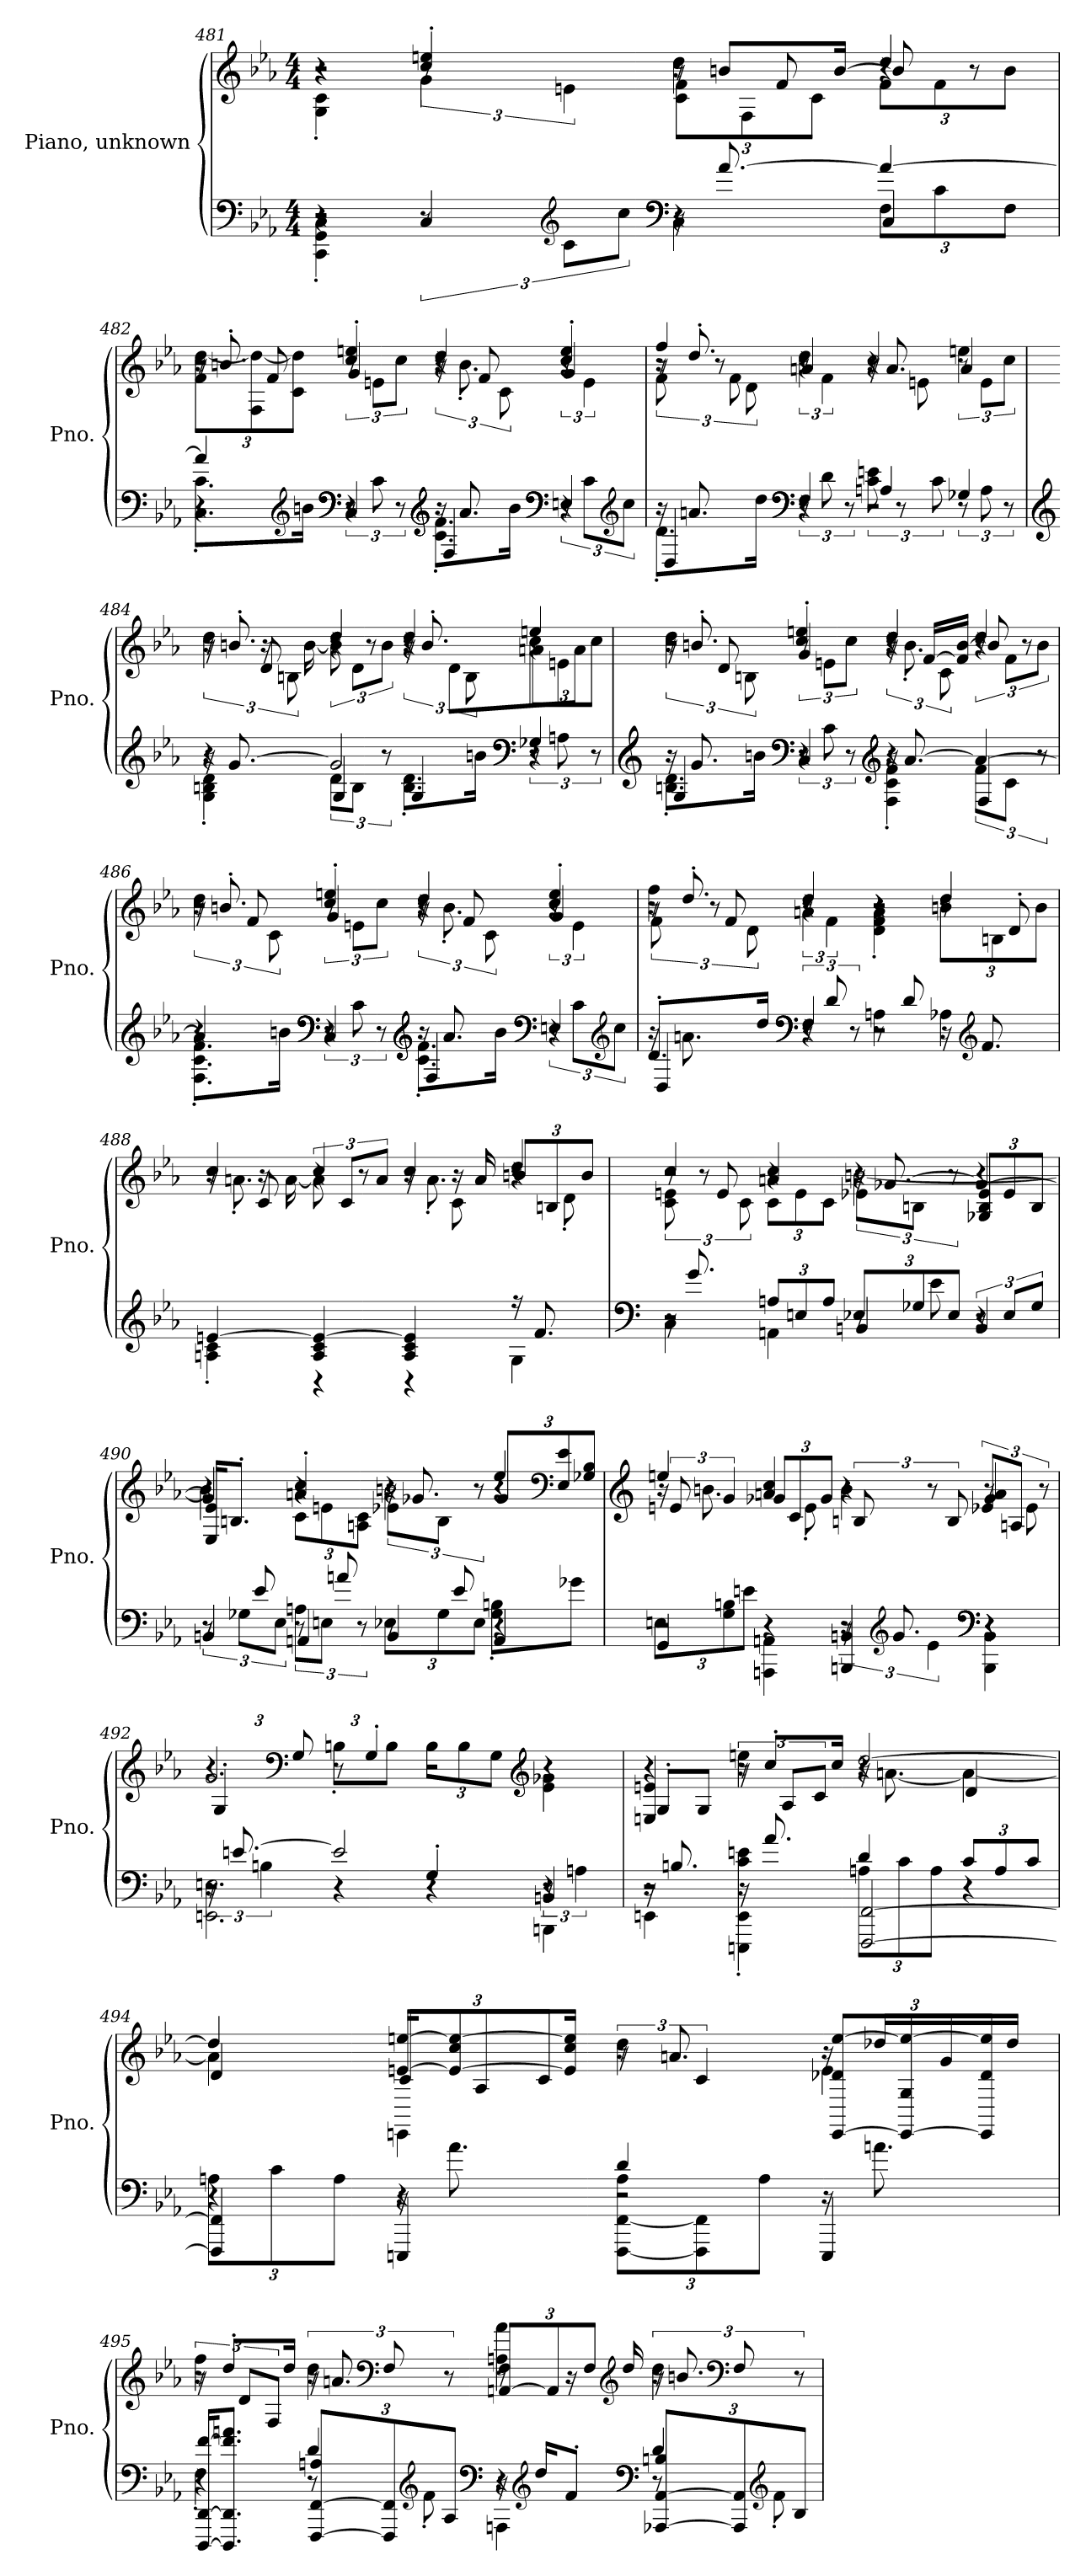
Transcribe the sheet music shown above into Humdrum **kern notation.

**kern	**kern
*part1	*part1
*staff2	*staff1
*I"Piano, unknown	*
*I'Pno.	*
*clefF4	*clefG2
*k[b-e-a-]	*k[b-e-a-]
*M4/4	*M4/4
=481	=481
*^	*^
*	*^	*	*^
*	*	*	*	*	*^
2r	4CC\' 4GG\' 4C\'	4r	4r	4r	2r	4G\' 4c\'
.	12r	4C/	4cc/' 4een/'	4g\	.	12r
*clefG2	*	*	*	*	*	*
.	12c\L	.	.	.	.	6en\
.	12cc\J	.	.	.	.	.
*clefF4	*	*	*	*	*	*
*	*	*	*	*	*	*Xbrackettup
16r	4C\	4r	8r	4dd\	16r	12c\ 12f\L
[8.a-/	.	.	.	.	8bn/L	.
.	.	.	.	.	.	12F\
.	.	.	8f/	.	.	.
.	.	.	.	.	.	12c\J
.	.	.	.	.	[16b/Jk	.
*	*Xbrackettup	*	*	*	*	*
4a-/_	12F\L	4C/	4dd/	4r	8b/]	12f\L
.	12c\	.	.	.	.	12f\
.	.	.	.	.	8r	.
.	12F\J	.	.	.	.	12b\J
!!LO:LB:g=z	!!	!!	!!
=482	=482	=482	=482	=482	=482	=482
4a-/]	8.C\' 8.c\'L	4r	8r	2r	16r	12f\ [12dd\L
.	.	.	.	.	8.bn'/	.
.	.	.	.	.	.	12F\ 12dd\_
.	.	.	8f/	.	.	.
.	.	.	.	.	.	12c\ 12dd\]J
*clefG2	*	*	*	*	*	*
.	16bn\Jk	.	.	.	.	.
*clefF4	*	*	*	*	*	*
*	*brackettup	*	*	*	*	*brackettup
4r	12r	4C/	4cc/' 4een/'	.	4g/	12r
.	12c\	.	.	.	.	12en\L
.	12r	.	.	.	.	12cc\J
*clefG2	*	*	*	*	*	*
16r	8.c\' 8.f\'L	4F/	8r	16r	4dd/	6r
8.a-/	.	.	.	8.b'\	.	.
.	.	.	8f/	.	.	.
.	.	.	.	.	.	12c\
.	16b\Jk	.	.	.	.	.
*clefF4	*	*	*	*	*	*
4r	12r	4En/	4cc/' 4ee/'	4r	4g/	12r
.	12c\L	.	.	.	.	6e\
*clefG2	*	*	*	*	*	*
.	12cc\J	.	.	.	.	.
!!LO:LB:g=z	!!	!!	!!
=483	=483	=483	=483	=483	=483	=483
16r	8.d'\L	4D/	16r	8r	4ff/	12f\
8.an/	.	.	8.dd'/	.	.	.
.	.	.	.	.	.	12r
.	.	.	.	8f\	.	.
.	.	.	.	.	.	12d\
.	16dd\Jk	.	.	.	.	.
*clefF4	*	*	*	*	*	*
4r	12r	4F/	4r	4dd\	4an/	12r
.	12d\	.	.	.	.	6f\
.	12r	.	.	.	.	.
2r	12c\ 12en\	4An/	2cc/	4r	16r	8r
.	.	.	.	.	8.a/	.
.	12r	.	.	.	.	.
.	.	.	.	.	.	8en\
.	12c\	.	.	.	.	.
.	12r	4G-X/	.	4een\	4a/	12r
.	12A\	.	.	.	.	12e\L
.	12r	.	.	.	.	12cc\J
!!LO:LB:g=z	!!	!!	!!
=484	=484	=484	=484	=484	=484	=484
*clefG2	*	*	*	*	*	*
16r	4G\' 4Bn\' 4d\'	4r	16r	8r	8r	6dd\
[8.g/	.	.	8.bn'/	.	.	.
.	.	.	.	16r	8d/	.
.	.	.	.	.	.	12Bn\
.	.	.	.	[16b\	.	.
2g/]	12d\L	4G/	4dd/	8b\]	4r	12r
.	12B\J	.	.	.	.	12d\L
.	.	.	.	8r	.	.
.	12r	.	.	.	.	12b\J
.	8.B\' 8.d\'L	4G/	4dd/	8r	16r	6r
.	.	.	.	.	8.b'/	.
.	.	.	.	8d\L	.	.
.	.	.	.	.	.	12B\
.	16bn\Jk	.	.	.	.	.
*clefF4	*	*	*	*	*	*
*	*	*	*	*	*	*Xbrackettup
4r	12r	4G-X/	4een/	8cc\	4r	12an\L
.	12An\	.	.	.	.	12en\
.	.	.	.	8a\J	.	.
.	12r	.	.	.	.	12cc\J
!!LO:PB:g=z	!!	!!	!!
=485	=485	=485	=485	=485	=485	=485
*clefG2	*	*	*	*	*	*
*	*	*	*	*	*	*brackettup
16r	8.Bn\' 8.d\'L	4G/	16r	2r	8r	6dd\
8.g/	.	.	8.bn'/	.	.	.
.	.	.	.	.	8d/	.
.	.	.	.	.	.	12Bn\
.	16bn\Jk	.	.	.	.	.
*clefF4	*	*	*	*	*	*
4r	12r	4C/	4g/	.	4cc/' 4een/'	12r
.	12c\	.	.	.	.	12en\L
.	12r	.	.	.	.	12cc\J
*clefG2	*	*	*	*	*	*
16r	4F\' 4c\' 4f\'	4r	4dd/	16r	8r	6r
[8.a-/	.	.	.	8.b'\	.	.
.	.	.	.	.	[16f/LL	.
.	.	.	.	.	.	12c\
.	.	.	.	.	16f/] [16b/JJ	.
4a-/_	12f\L	4F/	4dd/	4r	8b/]	12r
.	12c\J	.	.	.	.	12f\L
.	.	.	.	.	8r	.
.	12r	.	.	.	.	12b\J
!!LO:LB:g=z	!!	!!	!!
=486	=486	=486	=486	=486	=486	=486
4a-/]	8.F\' 8.c\' 8.f\'L	4r	8r	2r	16r	6dd\
.	.	.	.	.	8.bn'/	.
.	.	.	8f/	.	.	.
.	.	.	.	.	.	12c\
.	16bn\Jk	.	.	.	.	.
*clefF4	*	*	*	*	*	*
4r	12r	4C/	4cc/' 4een/'	.	4g/	12r
.	12c\	.	.	.	.	12en\L
.	12r	.	.	.	.	12cc\J
*clefG2	*	*	*	*	*	*
16r	8.c\' 8.f\'L	4F/	8r	16r	4dd/	6r
8.a-/	.	.	.	8.b'\	.	.
.	.	.	8f/	.	.	.
.	.	.	.	.	.	12c\
.	16b\Jk	.	.	.	.	.
*clefF4	*	*	*	*	*	*
4r	12r	4En/	4cc/' 4ee/'	4r	4g/	12r
.	12c\L	.	.	.	.	6e\
*clefG2	*	*	*	*	*	*
.	12cc\J	.	.	.	.	.
!!LO:LB:g=z	!!	!!	!!
=487	=487	=487	=487	=487	=487	=487
8.d'/L	16r	4D/	16r	4ff\	8r	12f\
.	8.an\	.	8.dd'/	.	.	.
.	.	.	.	.	.	12r
.	.	.	.	.	8f/	.
.	.	.	.	.	.	12d\
16dd/Jk	.	.	.	.	.	.
*clefF4	*	*	*	*	*	*
12r	4r	4F/	4r	4an\	4dd/	12r
12d/	.	.	.	.	.	6f\
12r	.	.	.	.	.	.
8r	4An\	2r	4r	2r	4r	4d\' 4f\' 4a\'
8d/	.	.	.	.	.	.
*	*	*	*	*	*	*Xbrackettup
16r	4A-X\	.	4dd/	.	8r	12bn\L
*clefG2	*	*	*	*	*	*
8.f/	.	.	.	.	.	.
.	.	.	.	.	.	12Bn\
.	.	.	.	.	8d'/	.
.	.	.	.	.	.	12b\J
*	*v	*v	*	*	*	*
=488	=488	=488	=488	=488	=488
[4en/	4An\' 4c\'	4cc/	8r	8r	16r
.	.	.	.	.	8.an'\
.	.	.	16r	8c/	.
.	.	.	[16a\	.	.
*	*	*	*	*brackettup	*
4A/ 4c/ 4e/_	4r	4cc/	8a\]	12r	4r
.	.	.	.	12c/L	.
.	.	.	8r	.	.
.	.	.	.	12a/J	.
4A/ 4c/ 4e/]	4r	4cc/	16r	8r	8r
.	.	.	8.a'\	.	.
.	.	.	.	16r	8c\
.	.	.	.	16a/	.
*	*	*	*	*Xbrackettup	*
16r	4G\	4dd/	8r	12bn/L	4r
8.f/	.	.	.	.	.
.	.	.	.	12Bn/	.
.	.	.	8d'\	.	.
.	.	.	.	12b/J	.
*v	*v	*	*	*	*
!!LO:LB:g=z	!!	!!	!!
=489	=489	=489	=489	=489
*clefF4	*	*	*	*
*^	*	*	*	*
*	*^	*	*	*	*
*	*	*	*	*	*	*brackettup
16r	4C\	2r	4cc/	2r	8r	12c\ 12en\
8.g/	.	.	.	.	.	.
.	.	.	.	.	.	12r
.	.	.	.	.	8e/	.
.	.	.	.	.	.	12c\
*Xbrackettup	*	*	*	*	*	*Xbrackettup
12An/L	4AAn\	.	4r	.	4an/ 4cc/	12c\L
12En/	.	.	.	.	.	12e\
12A/J	.	.	.	.	.	12c\J
*	*	*	*	*	*	*brackettup
12E-X/L	8r	4BBn/	16r	[2bn\	4r	12e-X\L
.	.	.	[8.g-X/	.	.	.
12G-X/	.	.	.	.	.	12Bn\J
.	8e-\	.	.	.	.	.
12E-/J	.	.	.	.	.	12r
*brackettup	*	*	*	*	*Xbrackettup	*
12r	4r	4BB/	4g-/_	.	12G-X/ 12B/ 12e-/L	4r
12E-/L	.	.	.	.	12e-/	.
12G-/J	.	.	.	.	12B/J	.
!!LO:LB:g=z	!!	!!	!!
=490	=490	=490	=490	=490	=490	=490
8r	12r	4BBn/	4g-/]	4b\]	16E-/ 16e-/KL	4r
.	.	.	.	.	8.Bn'/J	.
.	12G-X\L	.	.	.	.	.
8e-/	.	.	.	.	.	.
.	12E-\J	.	.	.	.	.
8r	12An\L	4AAn/	4r	4r	4an/' 4cc/'	12c\L
.	12En\J	.	.	.	.	12en\
8an/	.	.	.	.	.	.
.	12r	.	.	.	.	12An\ 12c\J
*	*Xbrackettup	*	*	*	*	*brackettup
8r	12E-X\L	4BB/	4r	2bn\	16r	12e-X\L
.	.	.	.	.	8.g-X/	.
.	12G-\	.	.	.	.	12B\J
8e-/	.	.	.	.	.	.
.	12E-\J	.	.	.	.	12r
*	*	*	*	*	*Xbrackettup	*
4AA/	8G-\' 8Bn\'L	4r	4ee-/	.	12g-/L	4r
*	*	*	*clefF4	*	*	*
.	.	.	.	.	12E-/ 12e-/	.
.	8g-X\J	.	.	.	.	.
.	.	.	.	.	12G-X/ 12B/J	.
*	*	*	*v	*v	*v	*v
!!LO:LB:g=z
=491	=491	=491	=491
*	*	*	*clefG2
*	*	*	*^
*	*	*	*	*^
*	*	*	*	*	*brackettup
4GG/	12En\L	2r	4een/	16r	12en/
.	.	.	.	8.bn\	.
.	12G\ 12Bn\	.	.	.	6g/
.	12en\J	.	.	.	.
*	*	*	*	*	*Xbrackettup
4r	4AAAn\ 4AAn\	.	4an/ 4cc/	8r	12g-X/L
.	.	.	.	.	12c/
.	.	.	.	8e'\	.
.	.	.	.	.	12g-/J
*	*brackettup	*	*	*	*brackettup
16r	12r	4BBBn/ 4BBn/	4r	4b\	12Bn/
*clefG2	*	*	*	*	*
8.g/	.	.	.	.	.
.	6e\	.	.	.	12r
.	.	.	.	.	12B/
*clefF4	*	*	*	*	*
4r	4BBB\ 4BB\	4r	4g-/ 4a/	8r	12e-X/L
.	.	.	.	.	12An/J
.	.	.	.	8e-\	.
.	.	.	.	.	12r
!!LO:PB:g=z	!!	!!
=492	=492	=492	=492	=492	=492
*	*	*^	*	*	*
16r	12r	2r	2.EEn\ 2.En\	2.g/	4r	6G'/
[8.en/	.	.	.	.	.	.
.	6Bn\	.	.	.	.	.
*	*	*	*	*clefF4	*	*
.	.	.	.	.	.	12G/
2e/]	4r	.	.	.	8Bn'\L	12r
.	.	.	.	.	.	6G'/
.	.	.	.	.	8B\J	.
*	*	*	*	*	*Xbrackettup	*
.	4r	4G'/	.	.	12B\L	2r
.	.	.	.	.	12B\	.
.	.	.	.	.	12G\J	.
*	*	*	*	*clefG2	*	*
4r	12r	4BBn/	4BBBn\	4r	4e-\ 4g-X\	.
.	6An\	.	.	.	.	.
*	*	*v	*v	*	*	*
=493	=493	=493	=493	=493	=493
16r	4EEn\	2r	4En/ 4en/	4r	8G'/L
8.Bn/	.	.	.	.	.
.	.	.	.	.	8G/J
*	*	*	*	*	*brackettup
16r	4EEEn\' 4EE\' 4c\' 4en\'	.	16r	4een\	12r
8.a-/	.	.	8cc'/L	.	.
.	.	.	.	.	12A-/L
.	.	.	.	.	12c/J
.	.	.	16cc/Jk	.	.
*	*Xbrackettup	*	*	*	*
4d/	12An\L	[2FFF/ [2FF/	[2dd/	16r	4r
.	.	.	.	[8.an\	.
.	12c\	.	.	.	.
.	12A\J	.	.	.	.
12c/L	4r	.	.	4a\_	4d/
12A/	.	.	.	.	.
12c/J	.	.	.	.	.
!!LO:LB:g=z	!!	!!
=494	=494	=494	=494	=494	=494
4r	12An\L	4FFF/] 4FF/]	4dd/]	4a\]	4d/
.	12c\	.	.	.	.
.	12A\J	.	.	.	.
*	*	*	*	*	*Xbrackettup
4EEEn/	16r	4r	[16en/ [16een/KL	4EEn\	12c/L
.	8.a-\	.	8e/_ 8cc/ 8ee/_	.	.
.	.	.	.	.	12A-/
.	.	.	.	.	12c/J
.	.	.	16e/] 16cc/ 16ee/]Jk	.	.
*	*	*	*	*	*brackettup
4d/	[12FFF\ [12FF\ 12A\L	2r	16r	4dd\	12r
.	.	.	8.an/	.	.
.	12FFF\] 12FF\]	.	.	.	6c/
.	12A\J	.	.	.	.
*	*	*	*	*	*Xbrackettup
4EEE/	16r	.	16r	4e\	[12EE/ 12d-X/ [12ee/L
.	8.an\	.	16dd-X/LL	.	.
.	.	.	.	.	12EE/_ 12G/ 12ee/_
.	.	.	16g/	.	.
.	.	.	.	.	12EE/] 12d-/ 12ee/]J
.	.	.	16dd-/JJ	.	.
!!LO:LB:g=z	!!	!!
=495	=495	=495	=495	=495	=495
*	*	*	*	*	*brackettup
4r	4F'\	[16DDD/ [16DD/ [16f/KL	16r	4ff\	12r
.	.	8.DDD/] 8.DD/] 8.f/] 8.an/J	8dd'/L	.	.
.	.	.	.	.	12d/L
.	.	.	.	.	12F/J
.	.	.	16dd/Jk	.	.
4d/	8r	[12FFF/ [12FF/ 12An/L	16r	4dd\	12r
.	.	.	8.an/	.	.
*	*	*	*clefF4	*	*
.	.	12FFF/] 12FF/]	.	.	12F/
*clefG2	*	*	*	*	*
.	8f'\	.	.	.	.
.	.	12A/J	.	.	12r
*clefF4	*	*	*	*	*
*	*	*	*	*	*Xbrackettup
4r	4AAAn\	16r	8r	4An\ 4a\	[12AAn/ 12F/L
*clefG2	*	*	*	*	*
.	.	16dd/KL	.	.	.
.	.	.	.	.	12AA/]
.	.	8f'/J	16r	.	.
.	.	.	.	.	12F/J
*	*	*	*clefG2	*	*
.	.	.	16dd/	.	.
*clefF4	*	*	*	*	*
*	*	*	*	*	*brackettup
4d/	8r	[12AAA-X/ [12AA-/ 12Bn/L	16r	4dd\	12r
.	.	.	8.bn/	.	.
*	*	*	*clefF4	*	*
.	.	12AAA-/] 12AA-/]	.	.	12F/
*clefG2	*	*	*	*	*
.	8f'\	.	.	.	.
.	.	12B/J	.	.	12r
*v	*v	*v	*	*	*
*	*v	*v	*v
=	=
*-	*-
